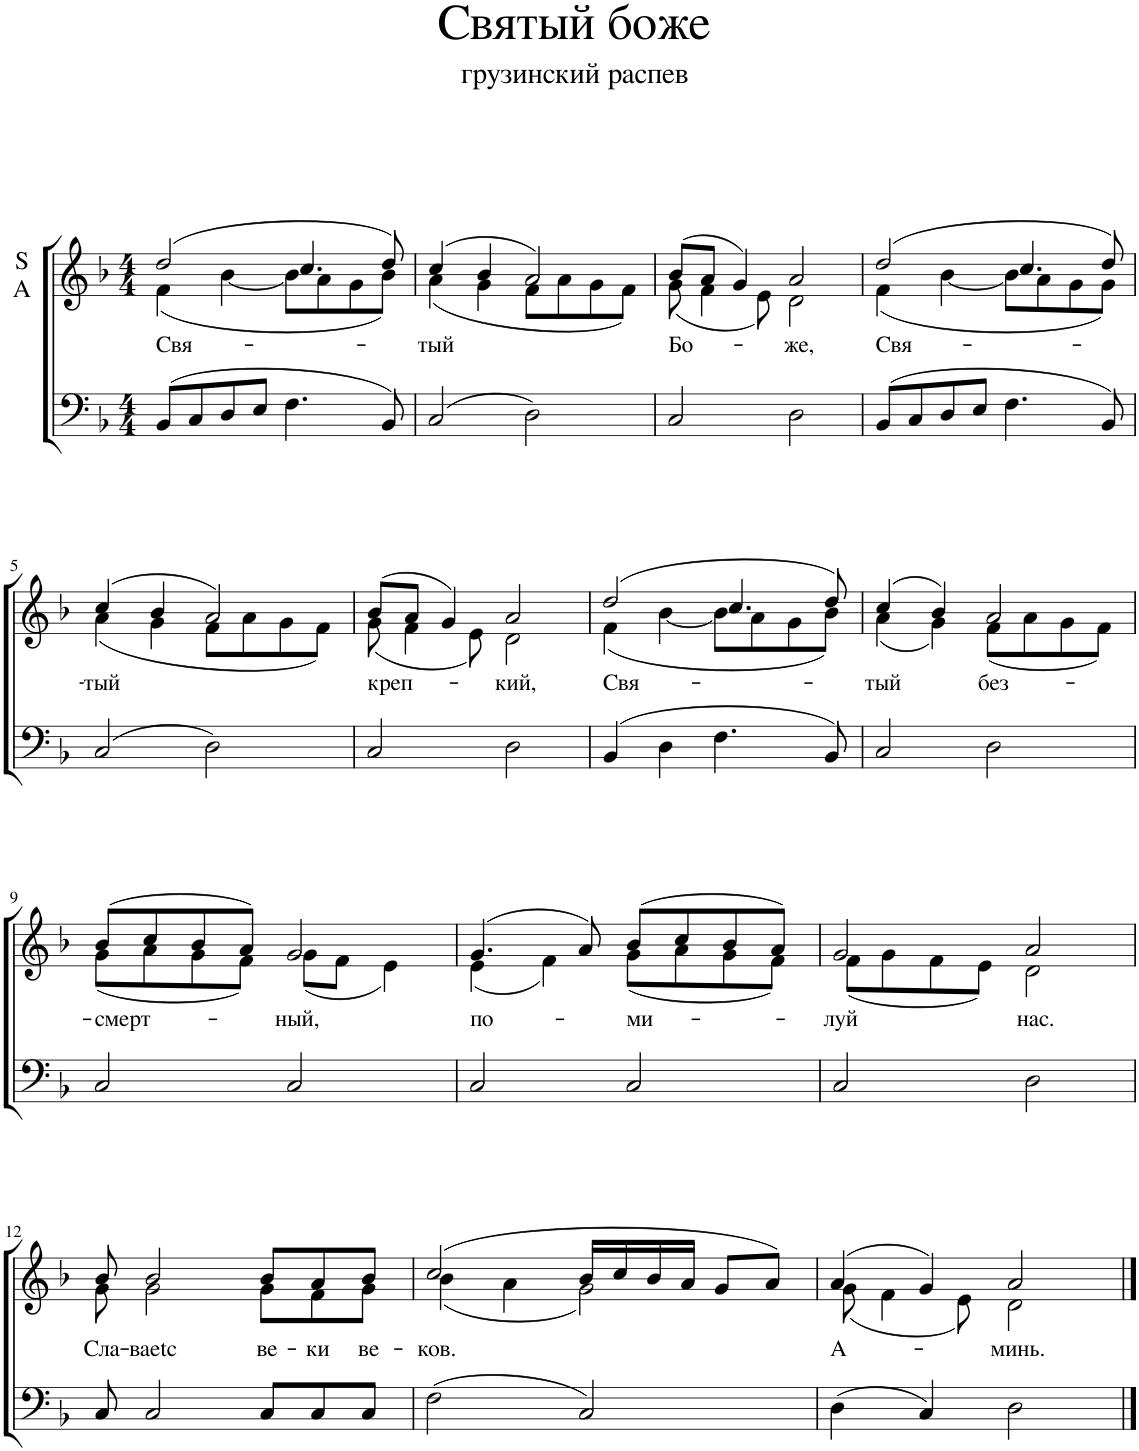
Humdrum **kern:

**kern	**kern	**text
*part2	*part1	*part1
*staff2	*staff1	*staff1
*I"Tenor/Bass	*I"S A	*
*clefF4	*clefG2	*
*k[b-]	*k[b-]	*
*M4/4	*M4/4	*
=1	=1	=1
!	!	!LO:LY:b
*	*^	*
(8BB-/L	(2dd/	(4f\	Свя-
8C/	.	.	.
8D/	.	[4b-\	.
8E/J	.	.	.
4.F\	4.cc/	8b-\L]	.
.	.	8a\	.
.	.	8g\	.
8BB-/)	8dd/)	8b-\J)	.
=2	=2	=2	=2
!	!	!	!LO:LY:b
(2C/	(4cc/	(4a\	-тый
.	4b-/	4g\	.
2D\)	2a/)	8f\L	.
.	.	8a\	.
.	.	8g\	.
.	.	8f\J)	.
=3	=3	=3	=3
!	!	!	!LO:LY:b
2C/	(8b-/L	(8g\	Бо-
.	8a/J	4f\	.
.	4g/)	.	.
.	.	8e\)	.
!	!	!	!LO:LY:b
2D\	2a/	2d\	-же,
=4	=4	=4	=4
!	!	!	!LO:LY:b
(8BB-/L	(2dd/	(4f\	Свя-
8C/	.	.	.
8D/	.	[4b-\	.
8E/J	.	.	.
4.F\	4.cc/	8b-\L]	.
.	.	8a\	.
.	.	8g\	.
8BB-/)	8dd/)	8g\J)	.
!!LO:LB:g=z	!!
=5	=5	=5	=5
!	!	!	!LO:LY:b
(2C/	(4cc/	(4a\	-тый
.	4b-/	4g\	.
2D\)	2a/)	8f\L	.
.	.	8a\	.
.	.	8g\	.
.	.	8f\J)	.
=6	=6	=6	=6
!	!	!	!LO:LY:b
2C/	(8b-/L	(8g\	креп-
.	8a/J	4f\	.
.	4g/)	.	.
.	.	8e\)	.
!	!	!	!LO:LY:b
2D\	2a/	2d\	-кий,
=7	=7	=7	=7
!	!	!	!LO:LY:b
(4BB-/	(2dd/	(4f\	Свя-
4D\	.	[4b-\	.
4.F\	4.cc/	8b-\L]	.
.	.	8a\	.
.	.	8g\	.
8BB-/)	8dd/)	8b-\J)	.
=8	=8	=8	=8
!	!	!	!LO:LY:b
2C/	(4cc/	(4a\	-тый
.	4b-/)	4g\)	.
!	!	!	!LO:LY:b
2D\	2a/	(8f\L	без-
.	.	8a\	.
.	.	8g\	.
.	.	8f\J)	.
!!LO:LB:g=z	!!
=9	=9	=9	=9
!	!	!	!LO:LY:b
2C/	(8b-/L	(8g\L	-смерт-
.	8cc/	8a\	.
.	8b-/	8g\	.
.	8a/J)	8f\J)	.
!	!	!	!LO:LY:b
2C/	2g/	(8g\L	-ный,
.	.	8f\J	.
.	.	4e\)	.
=10	=10	=10	=10
!	!	!	!LO:LY:b
2C/	(4.g/	(4e\	по-
.	.	4f\)	.
.	8a/)	.	.
!	!	!	!LO:LY:b
2C/	(8b-/L	(8g\L	-ми-
.	8cc/	8a\	.
.	8b-/	8g\	.
.	8a/J)	8f\J)	.
=11	=11	=11	=11
!	!	!	!LO:LY:b
2C/	2g/	(8f\L	-луй
.	.	8g\	.
.	.	8f\	.
.	.	8e\J)	.
!	!	!	!LO:LY:b
2D\	2a/	2d\	нас.
!!LO:LB:g=z	!!
=12	=12	=12	=12
!	!	!	!LO:LY:b
8C/	8b-/	8g\	Сла-
!	!	!	!LO:LY:b
2C/	2b-/	2g\	-ваetc
!	!	!	!LO:LY:b
8C/L	8b-/L	8g\L	ве-
!	!	!	!LO:LY:b
8C/	8a/	8f\	-ки
!	!	!	!LO:LY:b
8C/J	8b-/J	8g\J	ве-
=13	=13	=13	=13
!	!	!	!LO:LY:b
(2F\	(2cc/	(4b-\	-ков.
.	.	4a\	.
2C/)	16b-/LL	2g\)	.
.	16cc/	.	.
.	16b-/	.	.
.	16a/JJ	.	.
.	8g/L	.	.
.	8a/J)	.	.
=14	=14	=14	=14
!	!	!	!LO:LY:b
(4D\	(4a/	(8g\	А-
.	.	4f\	.
4C/)	4g/)	.	.
.	.	8e\)	.
!	!	!	!LO:LY:b
2D\	2a/	2d\	-минь.
*	*v	*v	*
==	==	==
*-	*-	*-
